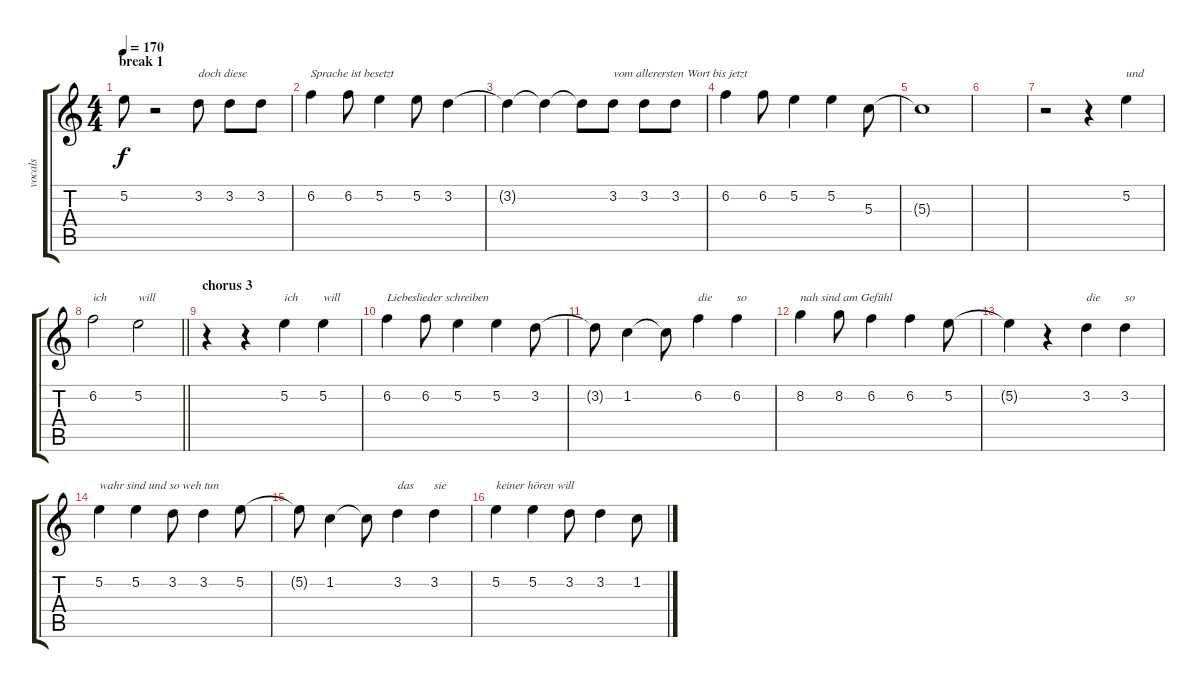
\track ("vocals" "vocals") {instrument electricguitarjazz}
\staff {score tabs}
\tuning (E4 B3 G3 D3 A2 E2) {hide}
\ts (4 4)
\section ("" "break 1")
\tempo 170
\clef g2
\ks c
5.2{t}.8{dy f} r.2 3.2.8{txt "doch diese "} 3.2.8 3.2.8 |
6.2.4{txt "Sprache ist besetzt"} 6.2.8 5.2.4 5.2.8 3.2.4 |
3.2{t}.4 3.2{t}.4 3.2{t}.8 3.2.8{txt "vom allerersten Wort bis jetzt"} 3.2.8 3.2.8 |
6.2.4 6.2.8 5.2.4 5.2.4 5.3.8 |
5.3{t}.1 |
|
r.2 r.4 5.2.4{txt "und"} |
\barLineRight lightlight
6.2.2{txt "ich"} 5.2.2{txt "will"} |
\section ("" "chorus 3")
r.4 r.4 5.2.4{txt "ich"} 5.2.4{txt "will"} |
6.2.4{txt "Liebeslieder schreiben"} 6.2.8 5.2.4 5.2.4 3.2.8 |
3.2{t}.8 1.2.4 1.2{t}.8 6.2.4{txt "die"} 6.2.4{txt "so"} |
8.2.4{txt "nah sind am Gefühl"} 8.2.8 6.2.4 6.2.4 5.2.8 |
5.2{t}.4 r.4 3.2.4{txt "die"} 3.2.4{txt "so "} |
5.2.4{txt "wahr sind und so weh tun"} 5.2.4 3.2.8 3.2.4 5.2.8 |
5.2{t}.8 1.2.4 1.2{t}.8 3.2.4{txt "das "} 3.2.4{txt "sie"} |
5.2.4{txt "keiner hören will"} 5.2.4 3.2.8 3.2.4 1.2.8
